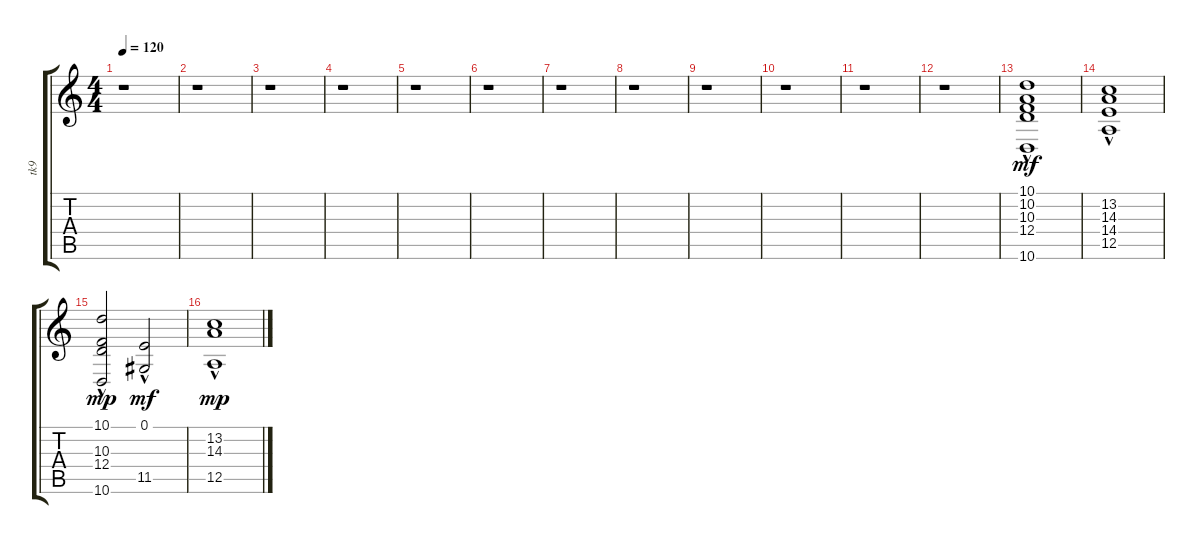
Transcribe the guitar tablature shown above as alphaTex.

\track ("tk9" "tk9") {instrument stringensemble2}
\staff {score tabs}
\tuning (E4 B3 G3 D3 A2 E2) {hide}
\ts (4 4)
\tempo 120
\clef g2
\ks c
r.1{dy mf} |
r.1 |
r.1 |
r.1 |
r.1 |
r.1 |
r.1 |
r.1 |
r.1 |
r.1 |
r.1 |
r.1 |
(10.1 10.2{hac} 10.3 12.4 10.6).1{balance 8} |
(13.2{hac} 14.3 14.4{hac} 12.5{hac}).1 |
(10.1 10.3{hac} 12.4 10.6).2{dy mp} (0.1 11.5{hac}).2{dy mf} |
(13.2 14.3 12.5{hac}).1{dy mp}
